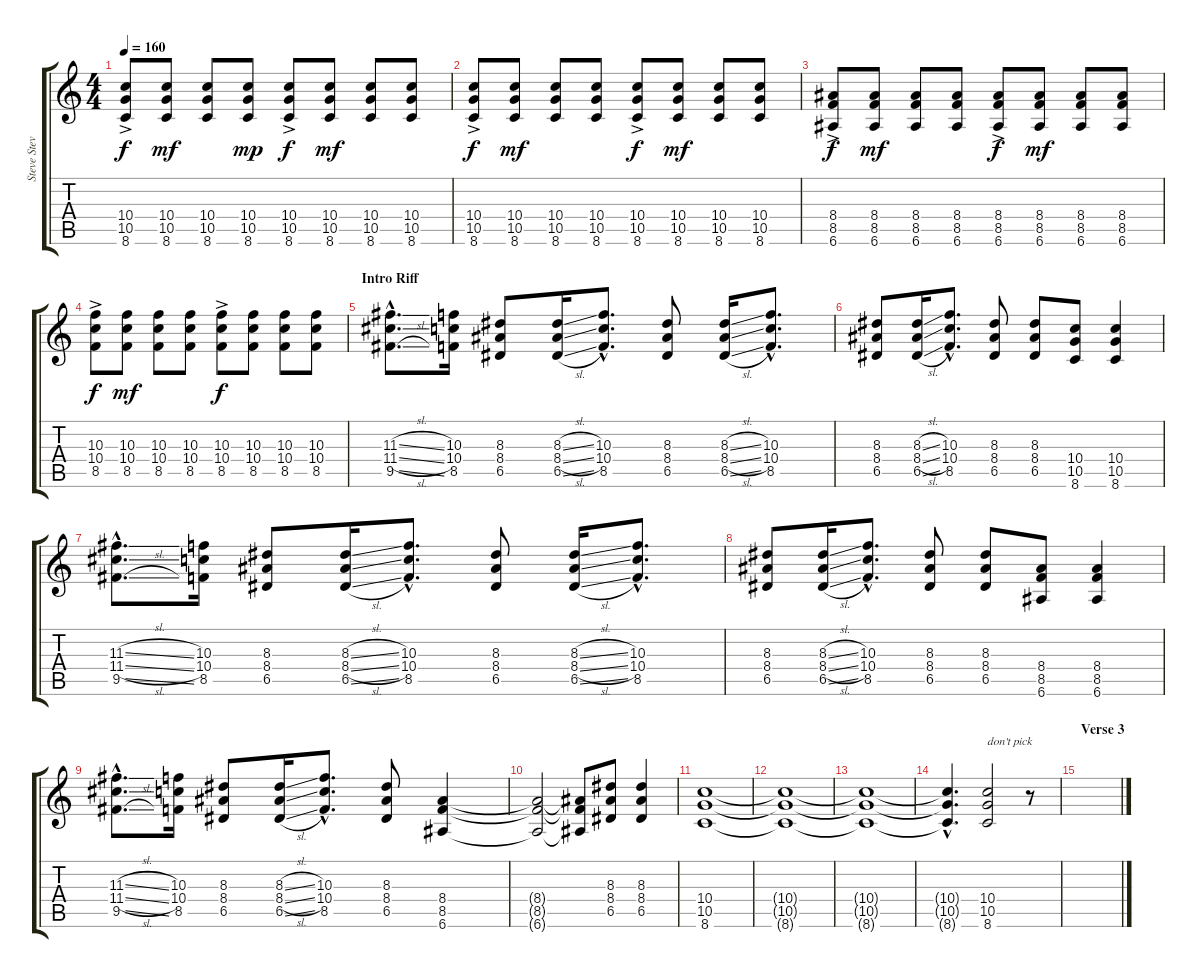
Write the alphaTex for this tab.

\track ("Steve Stevens" "Steve Stev") {instrument distortionguitar}
\staff {score tabs}
\tuning (E4 B3 G3 D3 A2 E2) {hide}
\ts (4 4)
\tempo 160
\clef g2
\ks c
(10.4{ac} 10.5{ac} 8.6{ac}).8{dy f} (10.4 10.5 8.6).8{dy mf} (10.4 10.5 8.6).8 (10.4 10.5 8.6).8{dy mp} (10.4{ac} 10.5{ac} 8.6{ac}).8{dy f} (10.4 10.5 8.6).8{dy mf} (10.4 10.5 8.6).8 (10.4 10.5 8.6).8 |
(10.4{ac} 10.5{ac} 8.6{ac}).8{dy f} (10.4 10.5 8.6).8{dy mf} (10.4 10.5 8.6).8 (10.4 10.5 8.6).8 (10.4{ac} 10.5{ac} 8.6{ac}).8{dy f} (10.4 10.5 8.6).8{dy mf} (10.4 10.5 8.6).8 (10.4 10.5 8.6).8 |
(8.4{ac} 8.5{ac} 6.6{ac}).8{dy f} (8.4 8.5 6.6).8{dy mf} (8.4 8.5 6.6).8 (8.4 8.5 6.6).8 (8.4{ac} 8.5{ac} 6.6{ac}).8{dy f} (8.4 8.5 6.6).8{dy mf} (8.4 8.5 6.6).8 (8.4 8.5 6.6).8 |
(10.3{ac} 10.4{ac} 8.5{ac}).8{dy f} (10.3 10.4 8.5).8{dy mf} (10.3 10.4 8.5).8 (10.3 10.4 8.5).8 (10.3{ac} 10.4{ac} 8.5{ac}).8{dy f} (10.3 10.4 8.5).8 (10.3 10.4 8.5).8 (10.3 10.4 8.5).8 |
\section ("" "Intro Riff")
(11.3{sl hac} 11.4{sl hac} 9.5{sl hac}).8{d} (10.3 10.4 8.5).16 (8.3 8.4 6.5).8 (8.3{sl} 8.4{sl} 6.5{sl}).16 (10.3{hac} 10.4{hac} 8.5{hac}).8{d} (8.3 8.4 6.5).8 (8.3{sl} 8.4{sl} 6.5{sl}).16 (10.3{hac} 10.4{hac} 8.5{hac}).8{d} |
(8.3 8.4 6.5).8 (8.3{sl} 8.4{sl} 6.5{sl}).16 (10.3{hac} 10.4{hac} 8.5{hac}).8{d} (8.3 8.4 6.5).8 (8.3 8.4 6.5).8 (10.4 10.5 8.6).8 (10.4 10.5 8.6).4 |
(11.3{sl hac} 11.4{sl hac} 9.5{sl hac}).8{d} (10.3 10.4 8.5).16 (8.3 8.4 6.5).8 (8.3{sl} 8.4{sl} 6.5{sl}).16 (10.3{hac} 10.4{hac} 8.5{hac}).8{d} (8.3 8.4 6.5).8 (8.3{sl} 8.4{sl} 6.5{sl}).16 (10.3{hac} 10.4{hac} 8.5{hac}).8{d} |
(8.3 8.4 6.5).8 (8.3{sl} 8.4{sl} 6.5{sl}).16 (10.3{hac} 10.4{hac} 8.5{hac}).8{d} (8.3 8.4 6.5).8 (8.3 8.4 6.5).8 (8.4 8.5 6.6).8 (8.4 8.5 6.6).4 |
(11.3{sl hac} 11.4{sl hac} 9.5{sl hac}).8{d} (10.3 10.4 8.5).16 (8.3 8.4 6.5).8 (8.3{sl} 8.4{sl} 6.5{sl}).16 (10.3{hac} 10.4{hac} 8.5{hac}).8{d} (8.3 8.4 6.5).8 (8.4 8.5 6.6).4 |
(8.4{t} 8.5{t} 6.6{t}).2 (8.4{t} 8.5{t} 6.6{t}).8 (8.3 8.4 6.5).8 (8.3 8.4 6.5).4 |
(10.4 10.5 8.6).1 |
(10.4{t} 10.5{t} 8.6{t}).1 |
(10.4{t} 10.5{t} 8.6{t}).1 |
(10.4{hac t} 10.5{hac t} 8.6{hac t}).4{d} (10.4 10.5 8.6).2{txt "don't pick"} r.8 |
\section ("" "Verse 3")
